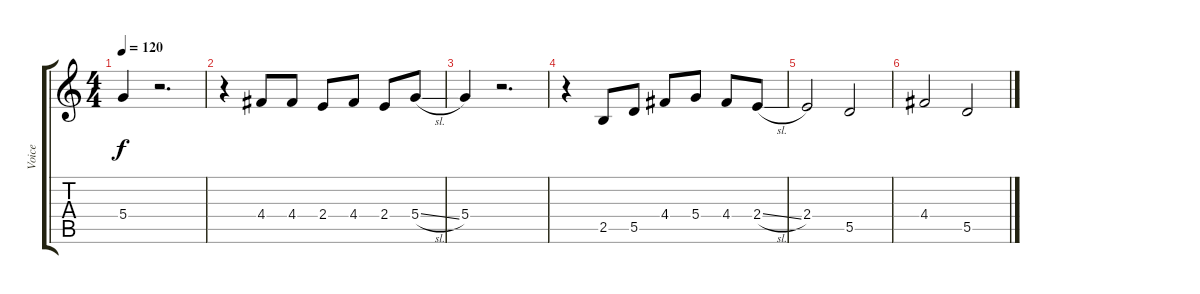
\track ("Voice" "Voice") {instrument distortionguitar}
\staff {score tabs}
\tuning (E4 B3 G3 D3 A2 E2) {hide}
\ts (4 4)
\tempo 120
\clef g2
\ks c
5.4.4{dy f} r.2{d} |
r.4 4.4.8 4.4.8 2.4.8 4.4.8 2.4.8 5.4{sl}.8 |
5.4.4 r.2{d} |
r.4 2.5.8 5.5.8 4.4.8 5.4.8 4.4.8 2.4{sl}.8 |
2.4.2 5.5.2 |
4.4.2 5.5.2
